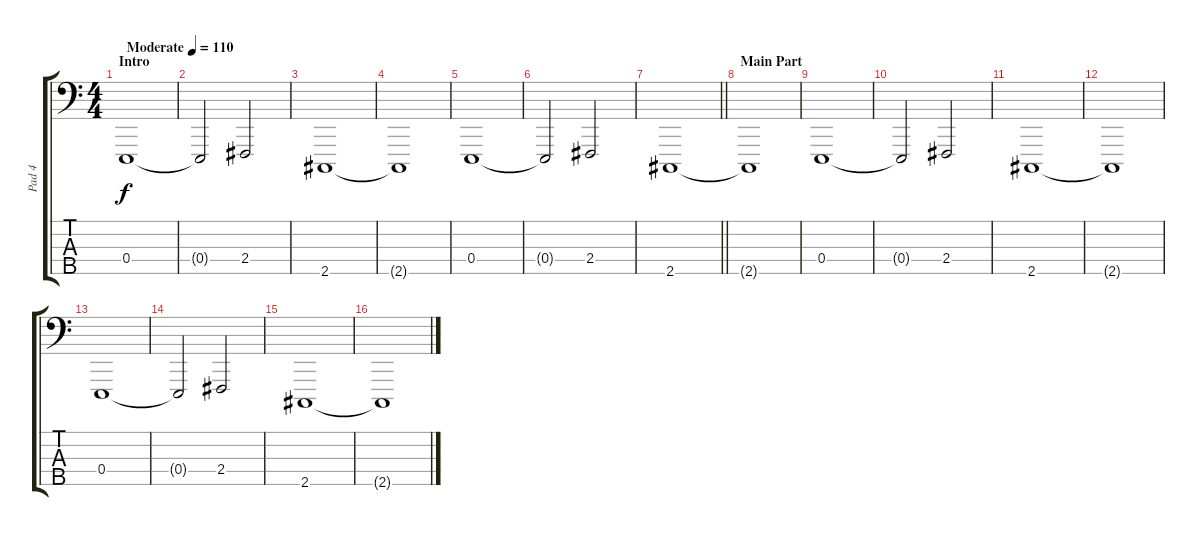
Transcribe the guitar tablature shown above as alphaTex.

\track ("Pad 4" "Pad 4") {instrument pad7halo}
\staff {score tabs}
\tuning (G2 D2 A1 E1 B0) {hide}
\ts (4 4)
\section ("" "Intro")
\tempo (110 "Moderate")
\clef f4
\ks c
0.4.1{dy f volume 9 instrument pad7halo} |
0.4{t}.2{volume 10} 2.4.2 |
2.5.1 |
2.5{t}.1 |
0.4.1 |
0.4{t}.2 2.4.2{volume 11} |
\barLineRight lightlight
2.5.1 |
\section ("" "Main Part")
2.5{t}.1 |
0.4.1 |
0.4{t}.2 2.4.2 |
2.5.1{volume 12} |
2.5{t}.1 |
0.4.1 |
0.4{t}.2 2.4.2 |
2.5.1 |
2.5{t}.1{volume 13}
